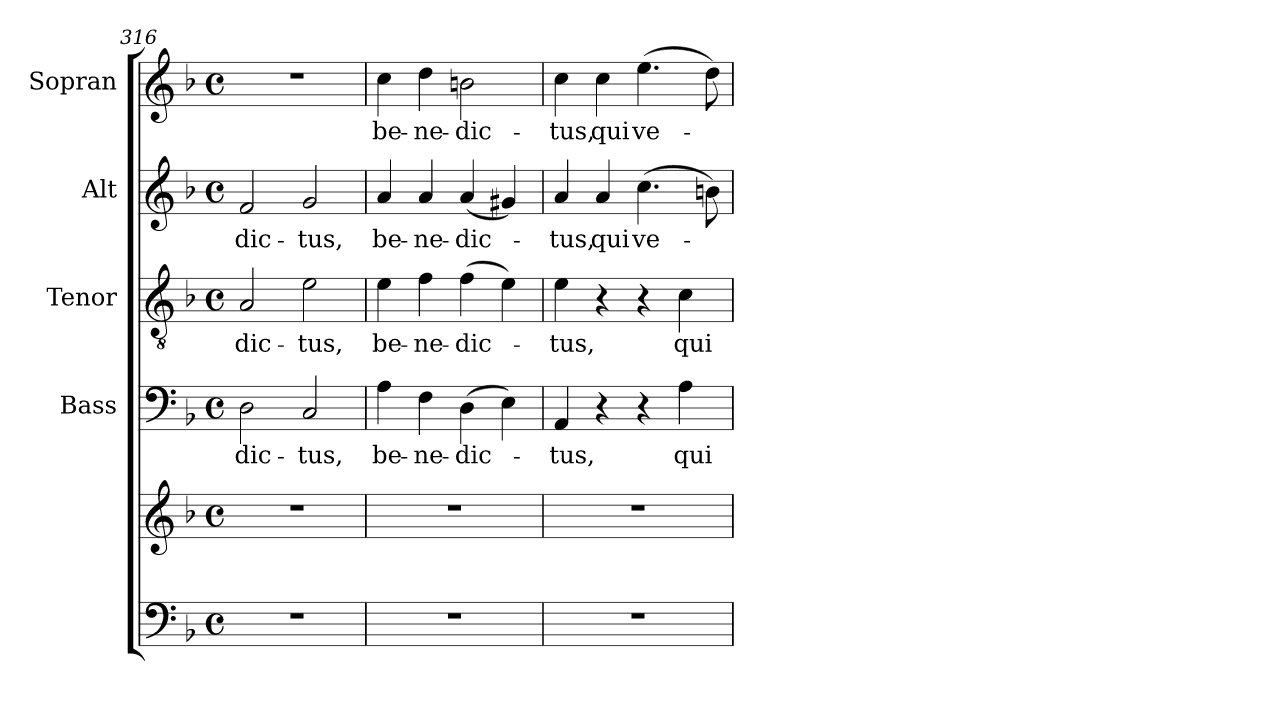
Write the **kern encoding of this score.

**kern	**kern	**kern	**text	**kern	**text	**kern	**text	**kern	**text
*part5	*part5	*part4	*part4	*part3	*part3	*part2	*part2	*part1	*part1
*staff6	*staff5	*staff4	*staff4	*staff3	*staff3	*staff2	*staff2	*staff1	*staff1
*	*	*I"Bass	*	*I"Tenor	*	*I"Alt	*	*I"Sopran	*
*	*	*I'B.	*	*I'T.	*	*I'A.	*	*I'S.	*
*clefF4	*clefG2	*clefF4	*	*clefGv2	*	*clefG2	*	*clefG2	*
*k[b-]	*k[b-]	*k[b-]	*	*k[b-]	*	*k[b-]	*	*k[b-]	*
*F:	*F:	*F:	*	*F:	*	*F:	*	*F:	*
*M4/4	*M4/4	*M4/4	*	*M4/4	*	*M4/4	*	*M4/4	*
*met(c)	*met(c)	*met(c)	*	*met(c)	*	*met(c)	*	*met(c)	*
=316	=316	=316	=316	=316	=316	=316	=316	=316	=316
!	!	!	!LO:LY:b	!	!LO:LY:b	!	!LO:LY:b	!	!
1r	1r	2D\	-dic-	2A/	-dic-	2f/	-dic-	1r	.
!	!	!	!LO:LY:b	!	!LO:LY:b	!	!LO:LY:b	!	!
.	.	2C/	-tus,	2e\	-tus,	2g/	-tus,	.	.
=317	=317	=317	=317	=317	=317	=317	=317	=317	=317
!	!	!	!LO:LY:b	!	!LO:LY:b	!	!LO:LY:b	!	!LO:LY:b
1r	1r	4A\	be-	4e\	be-	4a/	be-	4cc\	be-
!	!	!	!LO:LY:b	!	!LO:LY:b	!	!LO:LY:b	!	!LO:LY:b
.	.	4F\	-ne-	4f\	-ne-	4a/	-ne-	4dd\	-ne-
!	!	!	!LO:LY:b	!	!LO:LY:b	!	!LO:LY:b	!	!LO:LY:b
.	.	(>4D\	-dic-	(>4f\	-dic-	(<4a/	-dic-	2bn\	-dic-
.	.	4E\)	.	4e\)	.	4g#X/)	.	.	.
=318	=318	=318	=318	=318	=318	=318	=318	=318	=318
!	!	!	!LO:LY:b	!	!LO:LY:b	!	!LO:LY:b	!	!LO:LY:b
1r	1r	4AA/	-tus,	4e\	-tus,	4a/	-tus,	4cc\	-tus,
!	!	!	!	!	!	!	!LO:LY:b	!	!LO:LY:b
.	.	4r	.	4r	.	4a/	qui	4cc\	qui
!	!	!	!	!	!	!	!LO:LY:b	!	!LO:LY:b
.	.	4r	.	4r	.	(>4.cc\	ve-	(>4.ee\	ve-
!	!	!	!LO:LY:b	!	!LO:LY:b	!	!	!	!
.	.	4A\	qui	4c\	qui	.	.	.	.
.	.	.	.	.	.	8bn\)	.	8dd\)	.
=	=	=	=	=	=	=	=	=	=
*-	*-	*-	*-	*-	*-	*-	*-	*-	*-
